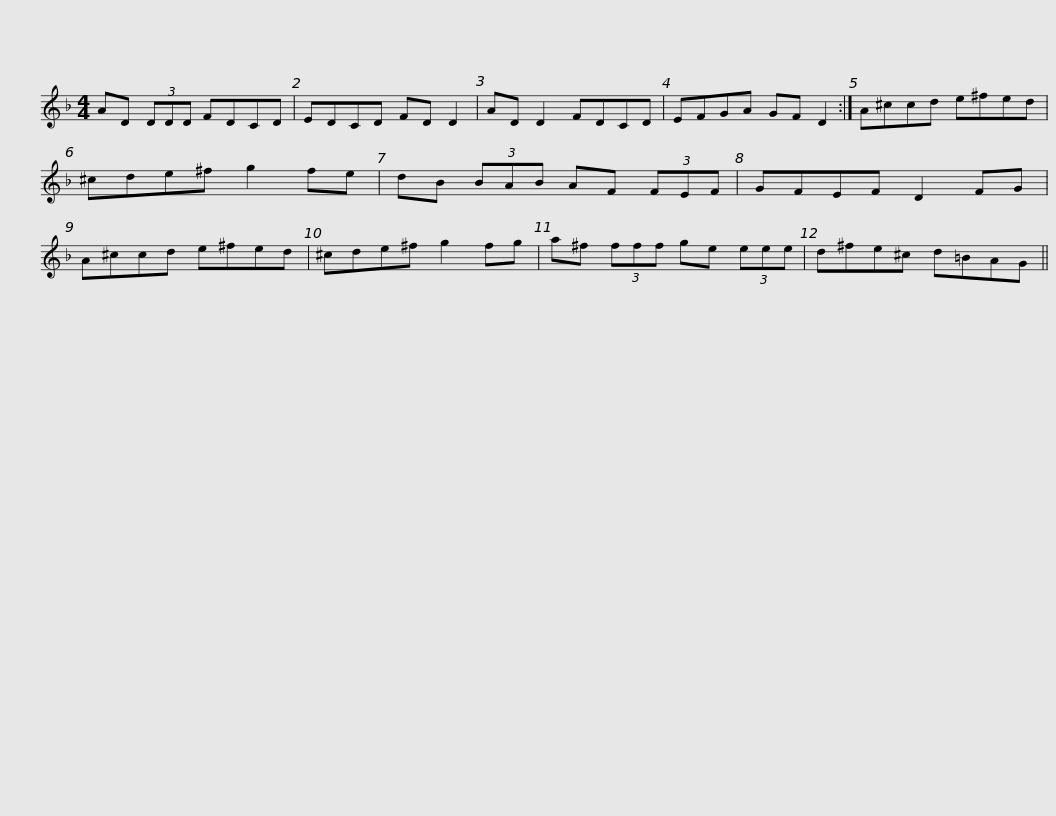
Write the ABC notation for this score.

X:1
L:1/8
M:4/4
I:linebreak $
K:Dmin
V:1 treble
V:1
 AD (3DDD FDCD | EDCD FD D2 | AD D2 FDCD | EFGA GF D2 :| A^ccd e^fed |$ %5
 ^cde^f g2 fe | dB (3BAB AF (3FEF | GFEF D2 FG | A^ccd e^fed | ^cde^f g2 fg |$ %10
 a^f (3fff ge (3eee | d^fe^c d=BAG || %12
